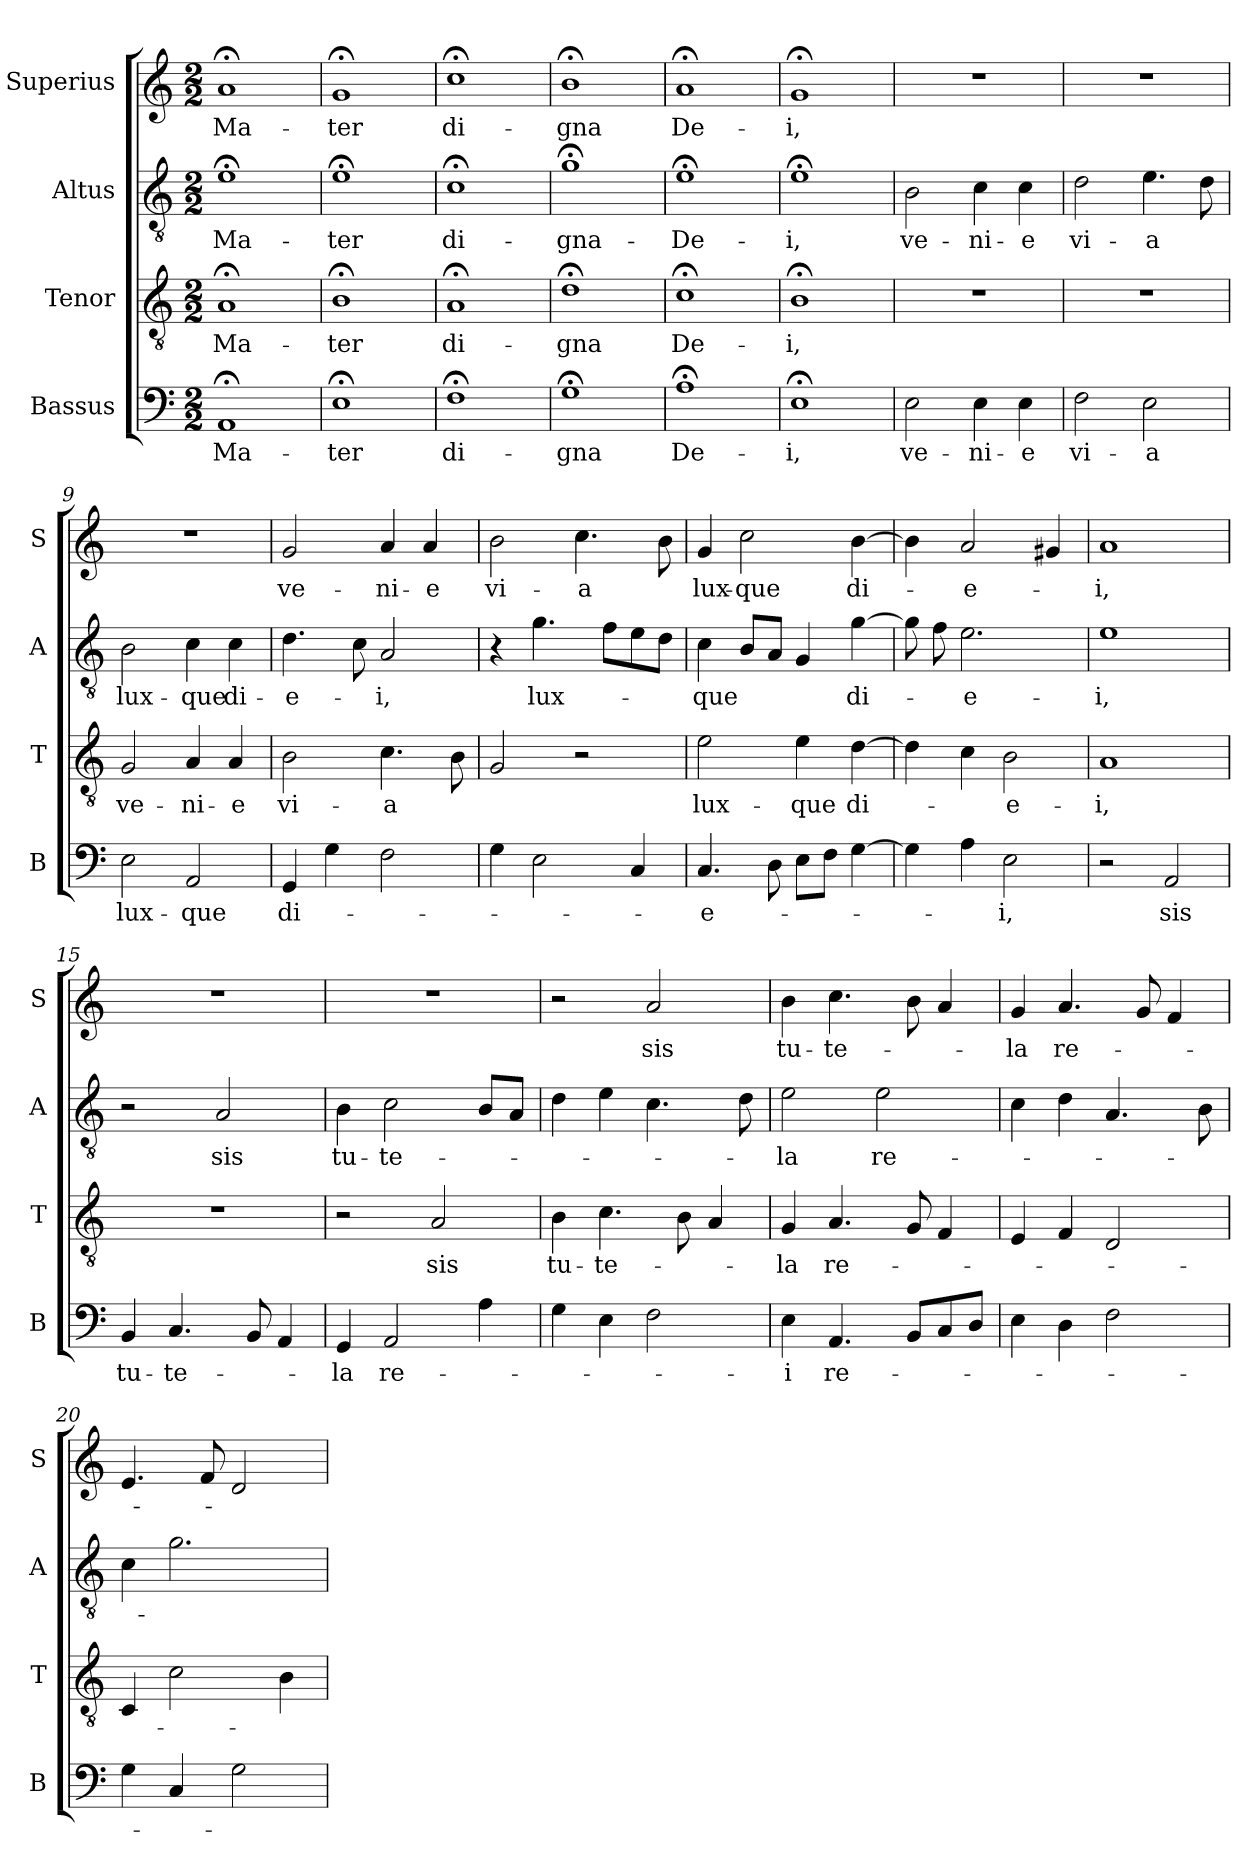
**kern	**text	**kern	**text	**kern	**text	**kern	**text
*part4	*part4	*part3	*part3	*part2	*part2	*part1	*part1
*staff4	*staff4	*staff3	*staff3	*staff2	*staff2	*staff1	*staff1
*I"Bassus	*	*I"Tenor	*	*I"Altus	*	*I"Superius	*
*I'B	*	*I'T	*	*I'A	*	*I'S	*
*clefF4	*	*clefGv2	*	*clefGv2	*	*clefG2	*
*k[]	*	*k[]	*	*k[]	*	*k[]	*
*M2/2	*	*M2/2	*	*M2/2	*	*M2/2	*
=1	=1	=1	=1	=1	=1	=1	=1
1AA;<	Ma-	1A;<	Ma-	1e;<	Ma-	1a;<	Ma-
=2	=2	=2	=2	=2	=2	=2	=2
1E;<	-ter	1B;<	-ter	1e;<	-ter	1g;<	-ter
=3	=3	=3	=3	=3	=3	=3	=3
1F;<	di-	1A;<	di-	1c;<	di-	1cc;<	di-
=4	=4	=4	=4	=4	=4	=4	=4
1G;<	-gna	1d;<	-gna	1g;<	-gna-	1b;<	-gna
=5	=5	=5	=5	=5	=5	=5	=5
1A;<	De-	1c;<	De-	1e;<	-De-	1a;<	De-
=6	=6	=6	=6	=6	=6	=6	=6
1E;<	-i,	1B;<	-i,	1e;<	-i,	1g;<	-i,
=7	=7	=7	=7	=7	=7	=7	=7
2E	ve-	1r	.	2B	ve-	1r	.
4E	-ni-	.	.	4c	-ni-	.	.
4E	-e	.	.	4c	-e	.	.
=8	=8	=8	=8	=8	=8	=8	=8
2F	vi-	1r	.	2d	vi-	1r	.
2E	-a	.	.	4.e	-a	.	.
.	.	.	.	8d	.	.	.
=9	=9	=9	=9	=9	=9	=9	=9
2E	lux-	2G	ve-	2B	lux-	1r	.
2AA	-que	4A	-ni-	4c	-que	.	.
.	.	4A	-e	4c	di-	.	.
=10	=10	=10	=10	=10	=10	=10	=10
4GG	di-	2B	vi-	4.d	-e-	2g	ve-
4G	.	.	.	.	.	.	.
.	.	.	.	8c	.	.	.
2F	.	4.c	-a	2A	-i,	4a	-ni-
.	.	.	.	.	.	4a	-e
.	.	8B	.	.	.	.	.
=11	=11	=11	=11	=11	=11	=11	=11
4G	.	2G	.	4r	.	2b	vi-
!	!	!	!	!	!LO:LY:i	!	!
2E	.	.	.	4.g	lux-	.	.
.	.	2r	.	.	.	4.cc	-a
.	.	.	.	8fL	.	.	.
4C	.	.	.	8e	.	.	.
.	.	.	.	8dJ	.	8b	.
=12	=12	=12	=12	=12	=12	=12	=12
!	!	!	!	!	!LO:LY:i	!	!
4.C	-e-	2e	lux-	4c	-que	4g	lux-
.	.	.	.	8BL	.	2cc	-que
8D	.	.	.	8AJ	.	.	.
8EL	.	4e	-que	4G	.	.	.
8FJ	.	.	.	.	.	.	.
!	!	!	!	!	!LO:LY:i	!	!
[4G	.	[4d	di-	[4g	di-	[4b	di-
=13	=13	=13	=13	=13	=13	=13	=13
4G]	.	4d]	.	8g]	.	4b]	.
.	.	.	.	8f	.	.	.
!	!	!	!	!	!LO:LY:i	!	!
4A	.	4c	.	2.e	-e-	2a	-e-
2E	-i,	2B	-e-	.	.	.	.
.	.	.	.	.	.	4g#X	.
=14	=14	=14	=14	=14	=14	=14	=14
!	!	!	!	!	!LO:LY:i	!	!
2r	.	1A	-i,	1e	-i,	1a	-i,
2AA	sis	.	.	.	.	.	.
=15	=15	=15	=15	=15	=15	=15	=15
4BB	tu-	1r	.	2r	.	1r	.
4.C	-te-	.	.	.	.	.	.
.	.	.	.	2A	sis	.	.
8BB	.	.	.	.	.	.	.
4AA	.	.	.	.	.	.	.
=16	=16	=16	=16	=16	=16	=16	=16
4GG	-la	2r	.	4B	tu-	1r	.
2AA	re-	.	.	2c	-te-	.	.
.	.	2A	sis	.	.	.	.
4A	.	.	.	8BL	.	.	.
.	.	.	.	8AJ	.	.	.
=17	=17	=17	=17	=17	=17	=17	=17
4G	.	4B	tu-	4d	.	2r	.
4E	.	4.c	-te-	4e	.	.	.
2F	.	.	.	4.c	.	2a	sis
.	.	8B	.	.	.	.	.
.	.	4A	.	.	.	.	.
.	.	.	.	8d	.	.	.
=18	=18	=18	=18	=18	=18	=18	=18
4E	-i	4G	-la	2e	-la	4b	tu-
!	!LO:LY:i	!	!	!	!	!	!
4.AA	re-	4.A	re-	.	.	4.cc	-te-
.	.	.	.	2e	re-	.	.
8BBL	.	8G	.	.	.	8b	.
8C	.	4F	.	.	.	4a	.
8DJ	.	.	.	.	.	.	.
=19	=19	=19	=19	=19	=19	=19	=19
4E	.	4E	.	4c	.	4g	-la
4D	.	4F	.	4d	.	4.a	re-
2F	.	2D	.	4.A	.	.	.
.	.	.	.	.	.	8g	.
.	.	.	.	.	.	4f	.
.	.	.	.	8B	.	.	.
=20	=20	=20	=20	=20	=20	=20	=20
4G	.	4C	.	4c	.	4.e	.
4C	.	2c	.	2.g	.	.	.
.	.	.	.	.	.	8f	.
2G	.	.	.	.	.	2d	.
.	.	4B	.	.	.	.	.
=	=	=	=	=	=	=	=
*-	*-	*-	*-	*-	*-	*-	*-
